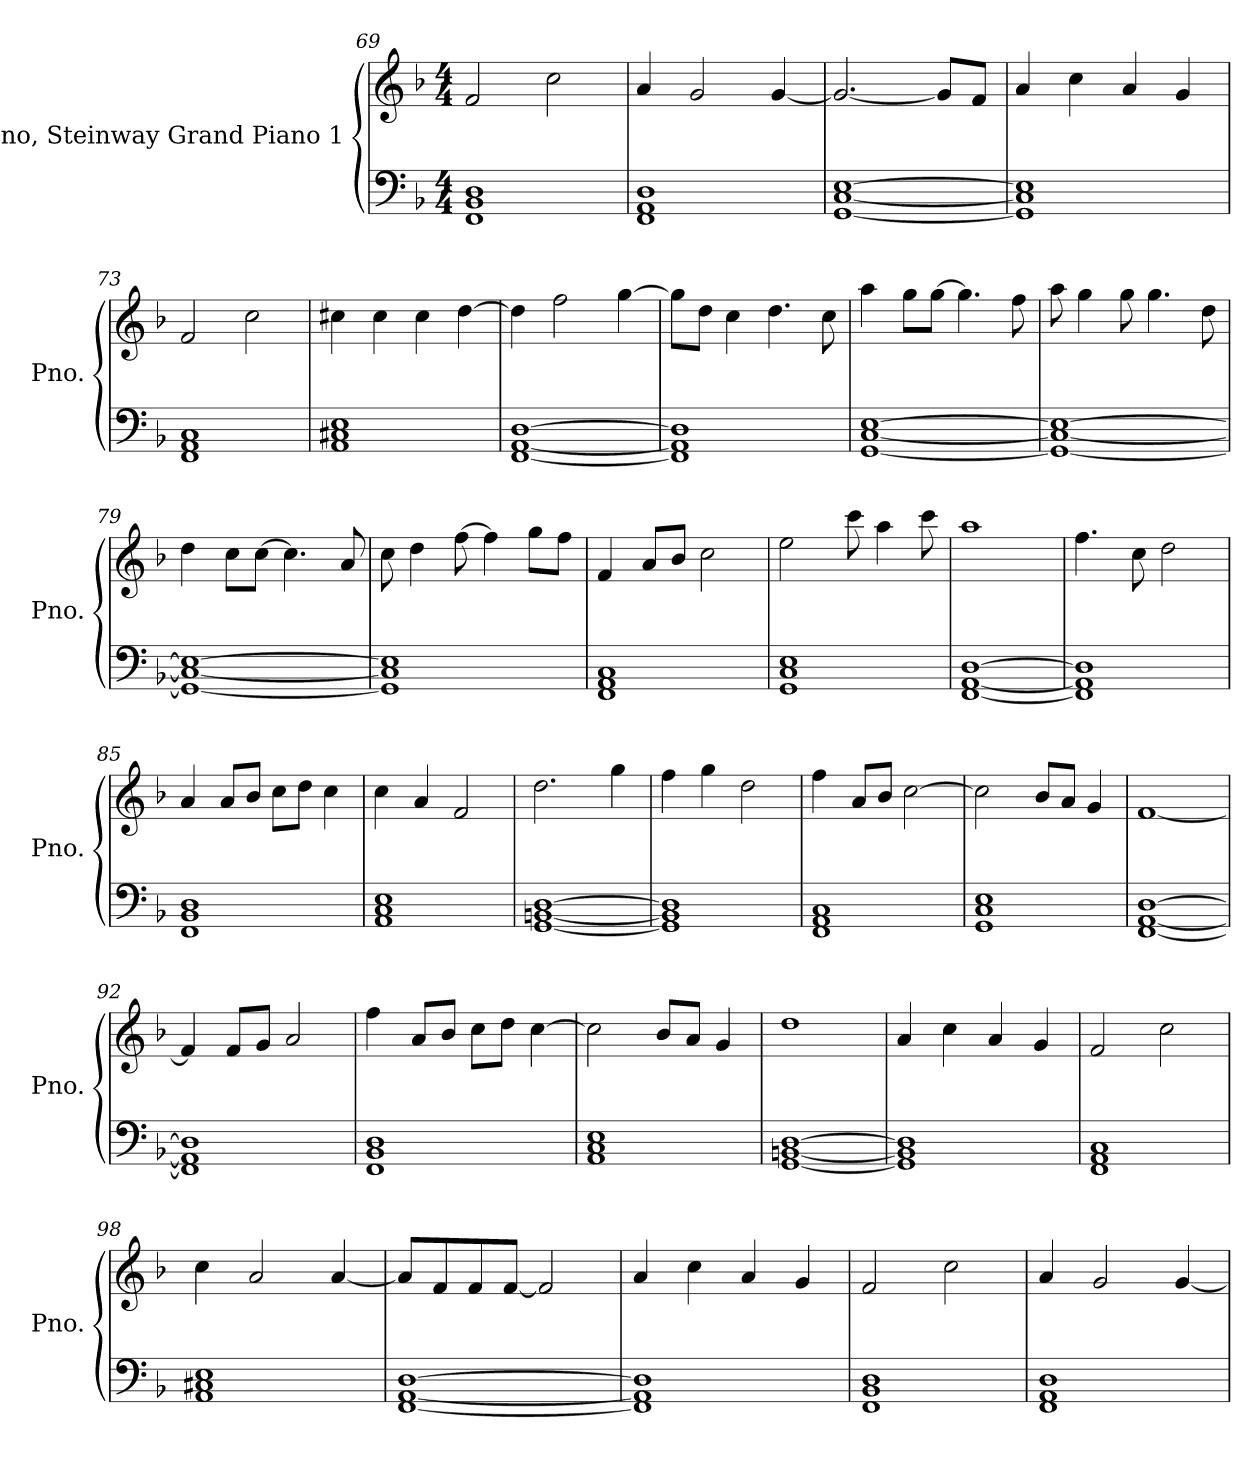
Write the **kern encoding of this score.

**kern	**kern
*part1	*part1
*staff2	*staff1
*I"Piano, Steinway Grand Piano 1	*
*I'Pno.	*
*clefF4	*clefG2
*k[b-]	*k[b-]
*M4/4	*M4/4
=69	=69
1FF 1BB- 1D	2f/
.	2cc\
=70	=70
1FF 1AA 1D	4a/
.	2g/
.	[4g/
=71	=71
[1GG [1C [1E	2.g/_
.	8g/L]
.	8f/J
!!LO:LB:g=z
=72	=72
1GG] 1C] 1E]	4a/
.	4cc\
.	4a/
.	4g/
=73	=73
1FF 1AA 1C	2f/
.	2cc\
=74	=74
1AA 1C#X 1E	4cc#X\
.	4cc#\
.	4cc#\
.	[4dd\
=75	=75
[1FF [1AA [1D	4dd\]
.	2ff\
.	[4gg\
=76	=76
1FF] 1AA] 1D]	8gg\L]
.	8dd\J
.	4cc\
.	4.dd\
.	8cc\
=77	=77
[1GG [1C [1E	4aa\
.	8gg\L
.	[8gg\J
.	4.gg\]
.	8ff\
=78	=78
1GG_ 1C_ 1E_	8aa\
.	4gg\
.	8gg\
.	4.gg\
.	8dd\
=79	=79
1GG_ 1C_ 1E_	4dd\
.	8cc\L
.	[8cc\J
.	4.cc\]
.	8a/
!!LO:LB:g=z
=80	=80
1GG] 1C] 1E]	8cc\
.	4dd\
.	[8ff\
.	4ff\]
.	8gg\L
.	8ff\J
=81	=81
1FF 1AA 1C	4f/
.	8a/L
.	8b-/J
.	2cc\
=82	=82
1GG 1C 1E	2ee\
.	8ccc\
.	4aa\
.	8ccc\
=83	=83
[1FF [1AA [1D	1aa
=84	=84
1FF] 1AA] 1D]	4.ff\
.	8cc\
.	2dd\
=85	=85
1FF 1BB- 1D	4a/
.	8a/L
.	8b-/J
.	8cc\L
.	8dd\J
.	4cc\
=86	=86
1AA 1C 1E	4cc\
.	4a/
.	2f/
=87	=87
[1GG [1BBn [1D	2.dd\
.	4gg\
=88	=88
1GG] 1BB] 1D]	4ff\
.	4gg\
.	2dd\
=89	=89
1FF 1AA 1C	4ff\
.	8a/L
.	8b-/J
.	[2cc\
!!LO:LB:g=z
=90	=90
1GG 1C 1E	2cc\]
.	8b-/L
.	8a/J
.	4g/
=91	=91
[1FF [1AA [1D	[1f
=92	=92
1FF] 1AA] 1D]	4f/]
.	8f/L
.	8g/J
.	2a/
=93	=93
1FF 1BB- 1D	4ff\
.	8a/L
.	8b-/J
.	8cc\L
.	8dd\J
.	[4cc\
=94	=94
1AA 1C 1E	2cc\]
.	8b-/L
.	8a/J
.	4g/
=95	=95
[1GG [1BBn [1D	1dd
=96	=96
1GG] 1BB] 1D]	4a/
.	4cc\
.	4a/
.	4g/
=97	=97
1FF 1AA 1C	2f/
.	2cc\
=98	=98
1AA 1C#X 1E	4cc\
.	2a/
.	[4a/
=99	=99
[1FF [1AA [1D	8a/L]
.	8f/
.	8f/
.	[8f/J
.	2f/]
!!LO:LB:g=z
=100	=100
1FF] 1AA] 1D]	4a/
.	4cc\
.	4a/
.	4g/
=101	=101
1FF 1BB- 1D	2f/
.	2cc\
=102	=102
1FF 1AA 1D	4a/
.	2g/
.	[4g/
=	=
*-	*-
